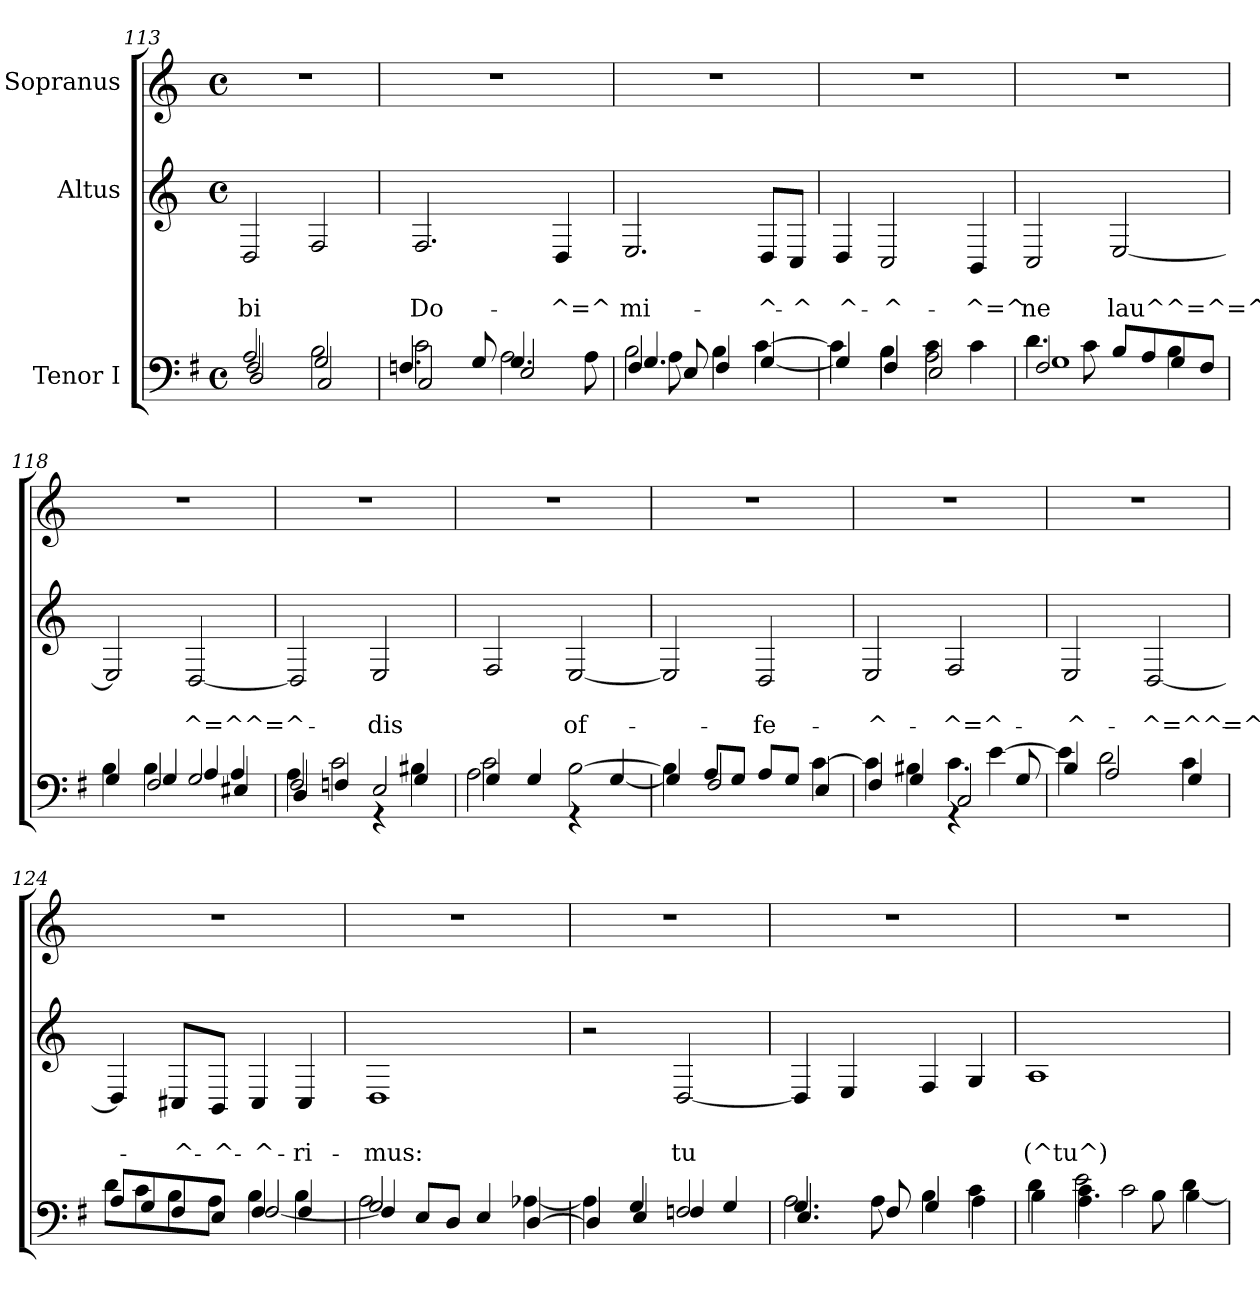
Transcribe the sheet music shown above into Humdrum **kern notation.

**kern	**kern	**text	**text	**kern
*part3	*part2	*part2	*part2	*part1
*staff3	*staff2	*staff2	*staff2	*staff1
*I"Tenor I	*I"Altus	*	*	*I"Sopranus
*clefF4	*clefG2	*	*	*clefG2
*ITrd4c7	*ITrd-7c-12	*	*	*ITrd-7c-12
*k[]	*k[]	*	*	*k[]
*C:	*C:	*	*	*C:
*M4/4	*M4/4	*	*	*M4/4
*met(c)	*met(c)	*	*	*met(c)
=113	=113	=113	=113	=113
*^	*	*	*	*
*	*^	*	*	*	*
!	!	!	!	!	!LO:LY:b	!
2D/	2BB/	2GG/	2d/	.	-bi	1r
2E\	2C/	2FF/	2f/	.	.	.
=114	=114	=114	=114	=114	=114	=114
!	!	!	!	!	!LO:LY:b	!
2F\	2FF/	4.BB-X/	2.f/	.	Do-	1r
.	.	8C/	.	.	.	.
4.C/	2AA/	2D\	.	.	.	.
!	!	!	!	!	!LO:LY:b	!
.	.	.	4d/	.	-^=^	.
8D\	.	.	.	.	.	.
=115	=115	=115	=115	=115	=115	=115
!	!	!	!	!	!LO:LY:b	!
2E\	4.BB/	4.C/	2.e/	.	mi-	1r
.	8AA/	8D\	.	.	.	.
2ryy	4BB/	4E\	.	.	.	.
!	!	!	!	!	!LO:LY:b	!
.	[<4C/	[>4F\	8d/L	.	-^-	.
!	!	!	!	!	!LO:LY:b	!
.	.	.	8c/J	.	-^	.
=116	=116	=116	=116	=116	=116	=116
!	!	!	!	!	!LO:LY:b	!
4ryy	4C/]	4F\]	4d/	.	^-	1r
!	!	!	!	!	!LO:LY:b	!
4E\	4BB/	4E\	2c/	.	-^-	.
4F\	2AA/	2D\	.	.	.	.
!	!	!	!	!	!LO:LY:b	!
4F\	.	.	4B/	.	-^=^	.
=117	=117	=117	=117	=117	=117	=117
!	!	!	!	!	!LO:LY:b	!
4.G\	2BB/	1C	2c/	.	ne	1r
8F\	.	.	.	.	.	.
!	!	!	!	!	!LO:LY:b	!
8E/L	4ryy	.	[<2e/	.	lau^^=^=^	.
8D/	.	.	.	.	.	.
8C/	4E\	.	.	.	.	.
8BB/J	.	.	.	.	.	.
!!LO:LB:g=z
=118	=118	=118	=118	=118	=118	=118
4C/	4E\	4ryy	2e/]	.	.	1r
2BB/	4E\	4C/	.	.	.	.
!	!	!	!	!	!LO:LY:b	!
.	2C/	4D/	[<2d/	.	^=^^=^-	.
4AA#X/	.	4D/	.	.	.	.
=119	=119	=119	=119	=119	=119	=119
2BB/	4D\	4GG/	2d/]	.	.	1r
.	2F\	4BB-X/	.	.	.	.
!	!	!	!	!	!LO:LY:b	!
4rGG	.	2AA/	2e/	.	-dis	.
4C/	4E#X\	.	.	.	.	.
=120	=120	=120	=120	=120	=120	=120
4C/	2F\	2D\	2f/	.	.	1r
4C/	.	.	.	.	.	.
!	!	!	!	!	!LO:LY:b	!
[>2E\	4rGG	2ryy	[<2e/	.	of-	.
.	[<4C/	.	.	.	.	.
*	*v	*v	*	*	*	*
=121	=121	=121	=121	=121	=121
4E\]	4C/]	2e/]	.	.	1r
8D/L	2BB/	.	.	.	.
8C/J	.	.	.	.	.
!	!	!	!	!LO:LY:b	!
8D/L	.	2d/	.	-fe-	.
8C/J	.	.	.	.	.
[>4F\	4AA/	.	.	.	.
=122	=122	=122	=122	=122	=122
*	*^	*	*	*	*
!	!	!	!	!	!LO:LY:b	!
4F\]	4BB/	2ryy	2e/	.	-^-	1r
4E#X\	4C/	.	.	.	.	.
!	!	!	!	!	!LO:LY:b	!
4.F\	2FF/	4rGG	2f/	.	-^=^-	.
.	.	[>4A\	.	.	.	.
8C/	.	.	.	.	.	.
*	*v	*v	*	*	*	*
!!LO:PB:g=z
=123	=123	=123	=123	=123	=123
!	!	!	!	!LO:LY:b	!
4E/	4A\]	2e/	.	-^-	1r
2D/	2G\	.	.	.	.
!	!	!	!	!LO:LY:b	!
.	.	[<2d/	.	-^=^^=^-	.
4C/	4F\	.	.	.	.
=124	=124	=124	=124	=124	=124
*	*^	*	*	*	*
8D/L	2ryy	8G\L	4d/]	.	.	1r
8C/	.	8F\	.	.	.	.
!	!	!	!	!	!LO:LY:b	!
8BB/	.	8E\	8c#X/L	.	-^-	.
!	!	!	!	!	!LO:LY:b	!
8AA/J	.	8D\J	8B/J	.	-^-	.
!	!	!	!	!	!LO:LY:b	!
4BB/	[<2BB/	4E\	4c#/	.	-^-	.
!	!	!	!	!	!LO:LY:b	!
4BB/	.	4E\	4c#/	.	-ri-	.
=125	=125	=125	=125	=125	=125	=125
!	!	!	!	!	!LO:LY:b	!
2C/	4BB/]	2D\	1d	.	-mus:	1r
.	8AA/L	.	.	.	.	.
.	8GG/J	.	.	.	.	.
2ryy	4AA/	4ryy	.	.	.	.
.	[>4D-X\	[<4GG/	.	.	.	.
*	*v	*v	*	*	*	*
=126	=126	=126	=126	=126	=126
4D-\]	4GG/]	2r	.	.	1r
4C/	4AA/	.	.	.	.
!	!	!	!	!LO:LY:b	!
2BB/	4BB-X/	[<2d/	.	tu	.
.	4C/	.	.	.	.
=127	=127	=127	=127	=127	=127
*	*^	*	*	*	*
4.C/	4.AA/	2D\	4d/]	.	.	1r
.	.	.	4e/	.	.	.
8D\	8BB/	.	.	.	.	.
4E\	4C/	2ryy	4f/	.	.	.
4F\	4D\	.	4g/	.	.	.
!!LO:LB:g=z
=128	=128	=128	=128	=128	=128	=128
!	!	!	!	!	!LO:LY:b	!
4G\	4E\	4ryy	1a	.	(^tu^)	1r
2A\	4.F\	4D\	.	.	.	.
.	.	2F\	.	.	.	.
.	8E\	.	.	.	.	.
4G\	[>4E\	.	.	.	.	.
*v	*v	*v	*	*	*	*
=	=	=	=	=
*-	*-	*-	*-	*-
